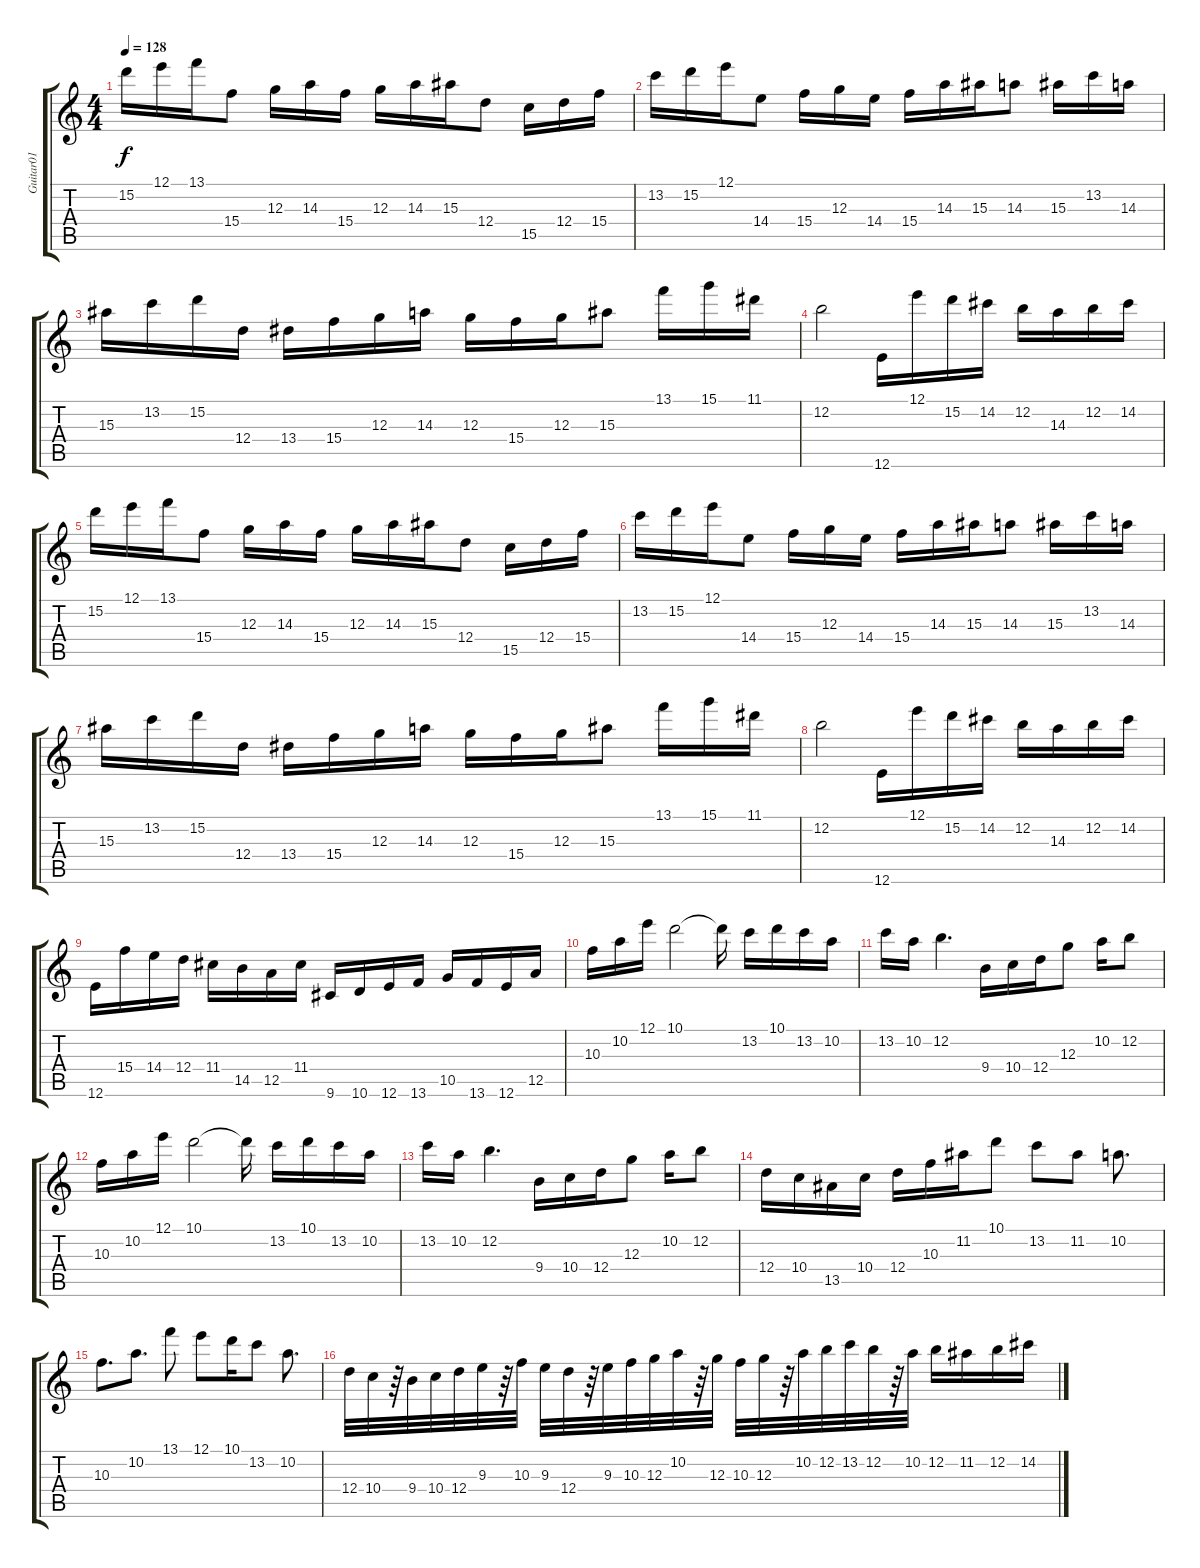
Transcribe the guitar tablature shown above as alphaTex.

\track ("Guitar01" "Guitar01") {instrument distortionguitar}
\staff {score tabs}
\tuning (E4 B3 G3 D3 A2 E2) {hide}
\ts (4 4)
\tempo 128
\clef g2
\ks c
15.2.16{dy f} 12.1.16 13.1.16 15.4.8 12.3.16 14.3.16 15.4.16 12.3.16 14.3.16 15.3.16 12.4.8 15.5.16 12.4.16 15.4.16 |
13.2.16 15.2.16 12.1.16 14.4.8 15.4.16 12.3.16 14.4.16 15.4.16 14.3.16 15.3.16 14.3.8 15.3.16 13.2.16 14.3.16 |
15.3.16 13.2.16 15.2.16 12.4.16 13.4.16 15.4.16 12.3.16 14.3.16 12.3.16 15.4.16 12.3.16 15.3.8 13.1.16 15.1.16 11.1.16 |
12.2.2 12.6.16 12.1.16 15.2.16 14.2.16 12.2.16 14.3.16 12.2.16 14.2.16 |
15.2.16 12.1.16 13.1.16 15.4.8 12.3.16 14.3.16 15.4.16 12.3.16 14.3.16 15.3.16 12.4.8 15.5.16 12.4.16 15.4.16 |
13.2.16 15.2.16 12.1.16 14.4.8 15.4.16 12.3.16 14.4.16 15.4.16 14.3.16 15.3.16 14.3.8 15.3.16 13.2.16 14.3.16 |
15.3.16 13.2.16 15.2.16 12.4.16 13.4.16 15.4.16 12.3.16 14.3.16 12.3.16 15.4.16 12.3.16 15.3.8 13.1.16 15.1.16 11.1.16 |
12.2.2 12.6.16 12.1.16 15.2.16 14.2.16 12.2.16 14.3.16 12.2.16 14.2.16 |
12.6.16 15.4.16 14.4.16 12.4.16 11.4.16 14.5.16 12.5.16 11.4.16 9.6.16 10.6.16 12.6.16 13.6.16 10.5.16 13.6.16 12.6.16 12.5.16 |
10.3.16 10.2.16 12.1.16 10.1.2 10.1{t}.16 13.2.16 10.1.16 13.2.16 10.2.16 |
13.2.16 10.2.16 12.2.4{d} 9.4.16 10.4.16 12.4.16 12.3.8 10.2.16 12.2.8 |
10.3.16 10.2.16 12.1.16 10.1.2 10.1{t}.16 13.2.16 10.1.16 13.2.16 10.2.16 |
13.2.16 10.2.16 12.2.4{d} 9.4.16 10.4.16 12.4.16 12.3.8 10.2.16 12.2.8 |
12.4.16 10.4.16 13.5.16 10.4.16 12.4.16 10.3.16 11.2.16 10.1.8 13.2.8 11.2.8 10.2.8{d} |
10.3.8{d} 10.2.8{d} 13.1.8 12.1.8 10.1.16 13.2.8 10.2.8{d} |
12.4.32 10.4.32 r.64 9.4.32 10.4.32 12.4.32 9.3.32 r.64 10.3.32 9.3.32 12.4.32 r.64 9.3.32 10.3.32 12.3.32 10.2.32 r.64 12.3.32 10.3.32 12.3.32 r.64 10.2.32 12.2.32 13.2.32 12.2.32 r.64 10.2.32 12.2.16 11.2.16 12.2.16 14.2.16
